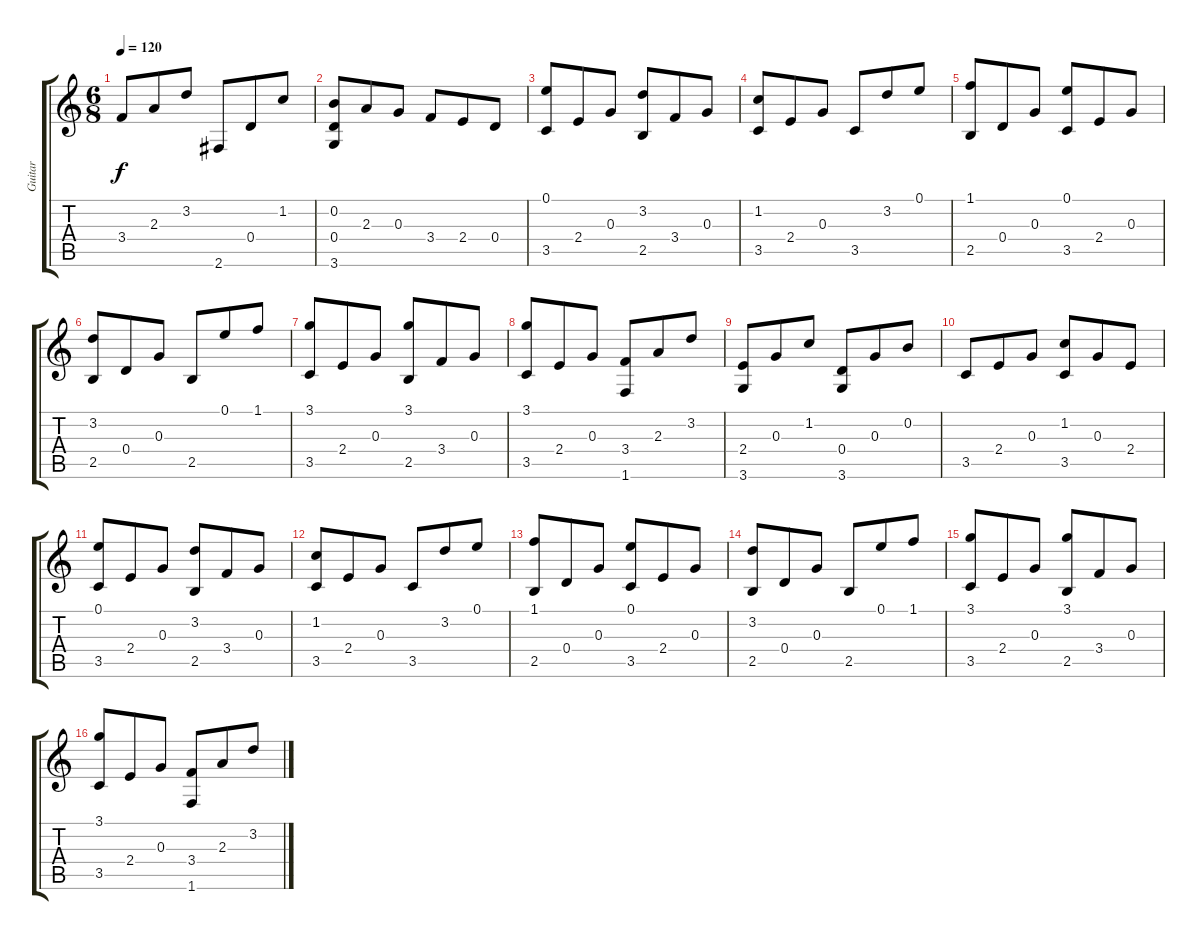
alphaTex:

\track ("Guitar" "Guitar") {instrument acousticguitarnylon}
\staff {score tabs}
\tuning (E4 B3 G3 D3 A2 E2) {hide}
\ts (6 8)
\tempo 120
\clef g2
\ks c
3.4.8{dy f} 2.3.8 3.2.8 2.6.8 0.4.8 1.2.8 |
(0.2 0.4 3.6).8 2.3.8 0.3.8 3.4.8 2.4.8 0.4.8 |
(0.1 3.5).8 2.4.8 0.3.8 (3.2 2.5).8 3.4.8 0.3.8 |
(1.2 3.5).8 2.4.8 0.3.8 3.5.8 3.2.8 0.1.8 |
(1.1 2.5).8 0.4.8 0.3.8 (0.1 3.5).8 2.4.8 0.3.8 |
(3.2 2.5).8 0.4.8 0.3.8 2.5.8 0.1.8 1.1.8 |
(3.1 3.5).8 2.4.8 0.3.8 (3.1 2.5).8 3.4.8 0.3.8 |
(3.1 3.5).8 2.4.8 0.3.8 (3.4 1.6).8 2.3.8 3.2.8 |
(2.4 3.6).8 0.3.8 1.2.8 (0.4 3.6).8 0.3.8 0.2.8 |
3.5.8 2.4.8 0.3.8 (1.2 3.5).8 0.3.8 2.4.8 |
(0.1 3.5).8 2.4.8 0.3.8 (3.2 2.5).8 3.4.8 0.3.8 |
(1.2 3.5).8 2.4.8 0.3.8 3.5.8 3.2.8 0.1.8 |
(1.1 2.5).8 0.4.8 0.3.8 (0.1 3.5).8 2.4.8 0.3.8 |
(3.2 2.5).8 0.4.8 0.3.8 2.5.8 0.1.8 1.1.8 |
(3.1 3.5).8 2.4.8 0.3.8 (3.1 2.5).8 3.4.8 0.3.8 |
(3.1 3.5).8 2.4.8 0.3.8 (3.4 1.6).8 2.3.8 3.2.8
